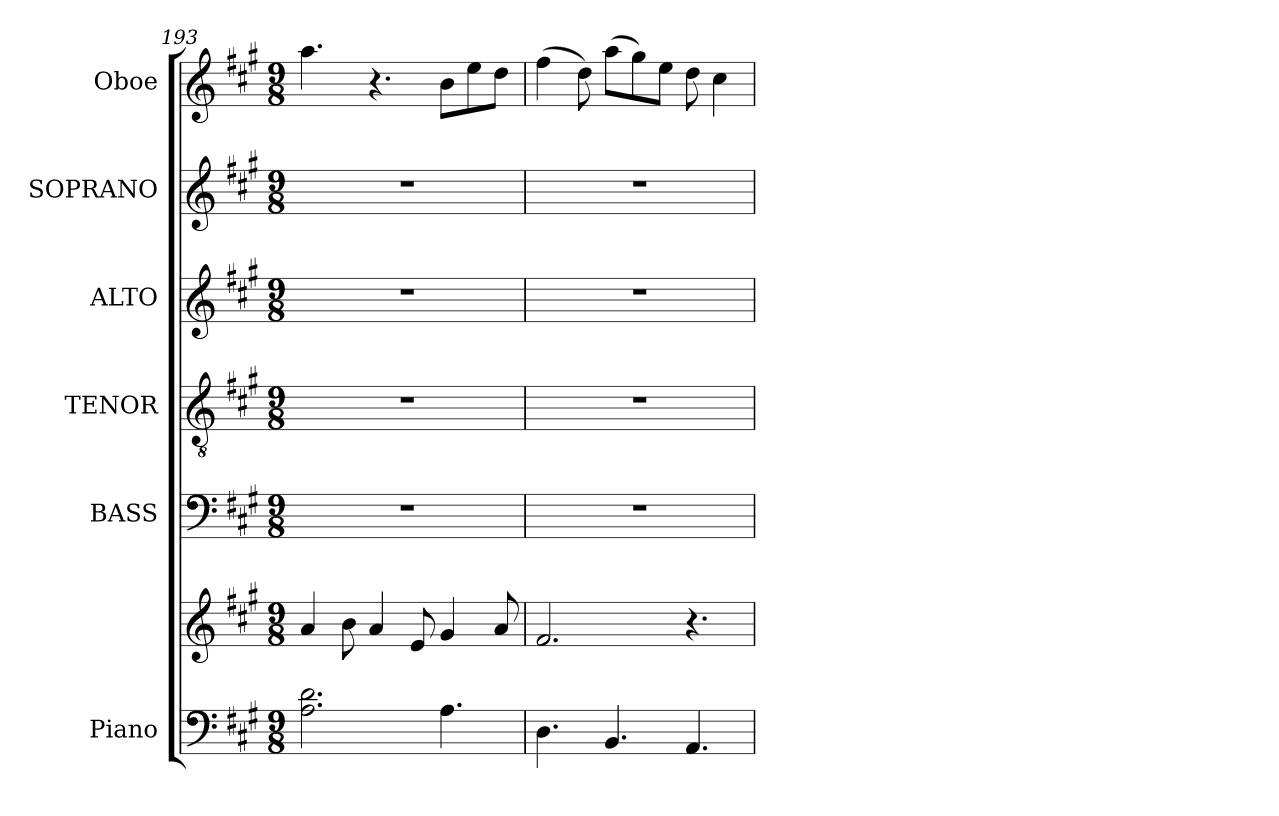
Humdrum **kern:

**kern	**kern	**kern	**kern	**kern	**kern	**kern
*part6	*part6	*part5	*part4	*part3	*part2	*part1
*staff7	*staff6	*staff5	*staff4	*staff3	*staff2	*staff1
*I"Piano	*	*I"BASS	*I"TENOR	*I"ALTO	*I"SOPRANO	*I"Oboe
*I'Pno.	*	*I'B.	*I'T.	*I'A.	*I'S.	*I'Ob.
*clefF4	*clefG2	*clefF4	*clefGv2	*clefG2	*clefG2	*clefG2
*	*	*	*ITrd7c12	*	*	*
*k[f#c#g#]	*k[f#c#g#]	*k[f#c#g#]	*k[f#c#g#]	*k[f#c#g#]	*k[f#c#g#]	*k[f#c#g#]
*A:	*A:	*A:	*A:	*A:	*A:	*A:
*M9/8	*M9/8	*M9/8	*M9/8	*M9/8	*M9/8	*M9/8
=193	=193	=193	=193	=193	=193	=193
!	!	!LO:N:vis=1	!LO:N:vis=1	!LO:N:vis=1	!LO:N:vis=1	!
2.Ai\ 2.di	4ai/	8%9r	8%9r	8%9r	8%9r	4.aai\
.	8bi\	.	.	.	.	.
.	4ai/	.	.	.	.	4.r
.	8ei/	.	.	.	.	.
4.Ai\	4g#i/	.	.	.	.	8bi\L
.	.	.	.	.	.	8eei\
.	8ai/	.	.	.	.	8ddi\J
!!LO:PB:g=z
=194	=194	=194	=194	=194	=194	=194
!	!	!LO:N:vis=1	!LO:N:vis=1	!LO:N:vis=1	!LO:N:vis=1	!
4.Di\	2.f#i/	8%9r	8%9r	8%9r	8%9r	(4ff#i\
.	.	.	.	.	.	8ddi\)
4.BBi/	.	.	.	.	.	(8aai\L
.	.	.	.	.	.	8gg#i\)
.	.	.	.	.	.	8eei\J
4.AAi/	4.r	.	.	.	.	8ddi\
.	.	.	.	.	.	4cc#i\
=	=	=	=	=	=	=
*-	*-	*-	*-	*-	*-	*-
